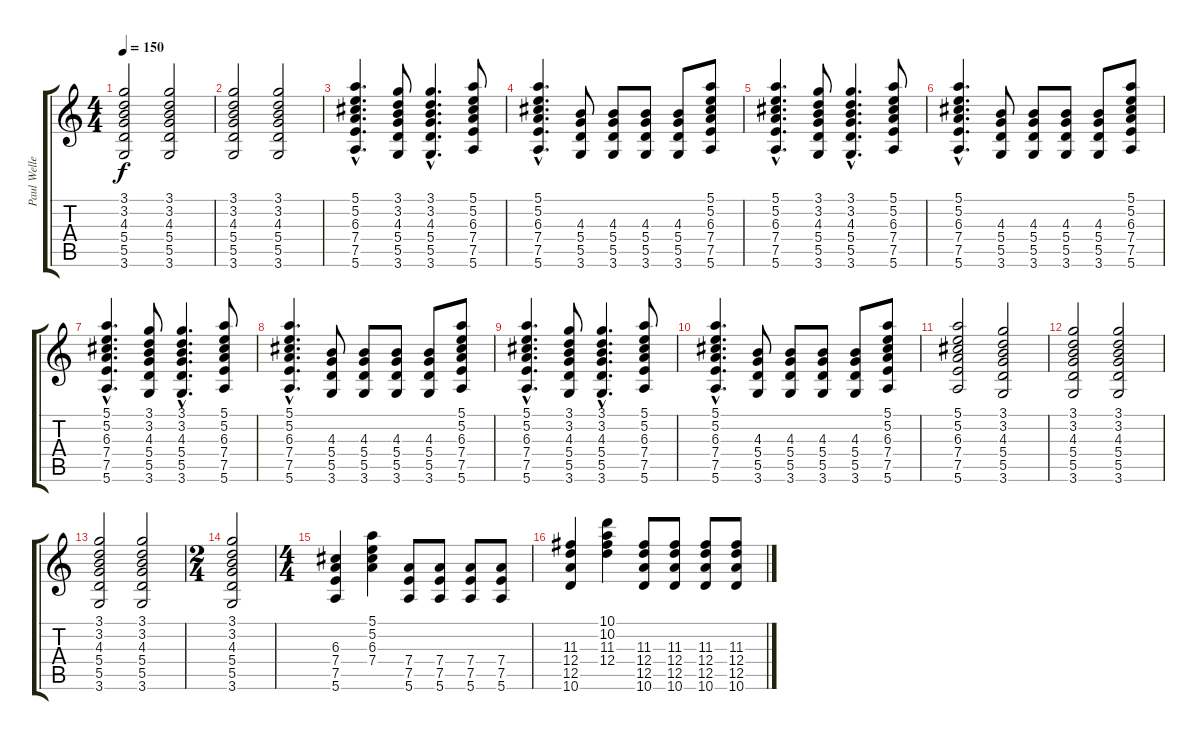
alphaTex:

\track ("Paul Weller" "Paul Welle") {instrument electricguitarclean}
\staff {score tabs}
\tuning (E4 B3 G3 D3 A2 E2) {hide}
\ts (4 4)
\tempo 150
\clef g2
\ks c
(3.1 3.2 4.3 5.4 5.5 3.6).2{dy f} (3.1 3.2 4.3 5.4 5.5 3.6).2 |
(3.1 3.2 4.3 5.4 5.5 3.6).2 (3.1 3.2 4.3 5.4 5.5 3.6).2 |
(5.1{hac} 5.2{hac} 6.3{hac} 7.4{hac} 7.5{hac} 5.6{hac}).4{d} (3.1 3.2 4.3 5.4 5.5 3.6).8 (3.1{hac} 3.2{hac} 4.3{hac} 5.4{hac} 5.5{hac} 3.6{hac}).4{d} (5.1 5.2 6.3 7.4 7.5 5.6).8 |
(5.1{hac} 5.2{hac} 6.3{hac} 7.4{hac} 7.5{hac} 5.6{hac}).4{d} (4.3 5.4 5.5 3.6).8 (4.3 5.4 5.5 3.6).8 (4.3 5.4 5.5 3.6).8 (4.3 5.4 5.5 3.6).8 (5.1 5.2 6.3 7.4 7.5 5.6).8 |
(5.1{hac} 5.2{hac} 6.3{hac} 7.4{hac} 7.5{hac} 5.6{hac}).4{d} (3.1 3.2 4.3 5.4 5.5 3.6).8 (3.1{hac} 3.2{hac} 4.3{hac} 5.4{hac} 5.5{hac} 3.6{hac}).4{d} (5.1 5.2 6.3 7.4 7.5 5.6).8 |
(5.1{hac} 5.2{hac} 6.3{hac} 7.4{hac} 7.5{hac} 5.6{hac}).4{d} (4.3 5.4 5.5 3.6).8 (4.3 5.4 5.5 3.6).8 (4.3 5.4 5.5 3.6).8 (4.3 5.4 5.5 3.6).8 (5.1 5.2 6.3 7.4 7.5 5.6).8 |
(5.1{hac} 5.2{hac} 6.3{hac} 7.4{hac} 7.5{hac} 5.6{hac}).4{d} (3.1 3.2 4.3 5.4 5.5 3.6).8 (3.1{hac} 3.2{hac} 4.3{hac} 5.4{hac} 5.5{hac} 3.6{hac}).4{d} (5.1 5.2 6.3 7.4 7.5 5.6).8 |
(5.1{hac} 5.2{hac} 6.3{hac} 7.4{hac} 7.5{hac} 5.6{hac}).4{d} (4.3 5.4 5.5 3.6).8 (4.3 5.4 5.5 3.6).8 (4.3 5.4 5.5 3.6).8 (4.3 5.4 5.5 3.6).8 (5.1 5.2 6.3 7.4 7.5 5.6).8 |
(5.1{hac} 5.2{hac} 6.3{hac} 7.4{hac} 7.5{hac} 5.6{hac}).4{d} (3.1 3.2 4.3 5.4 5.5 3.6).8 (3.1{hac} 3.2{hac} 4.3{hac} 5.4{hac} 5.5{hac} 3.6{hac}).4{d} (5.1 5.2 6.3 7.4 7.5 5.6).8 |
(5.1{hac} 5.2{hac} 6.3{hac} 7.4{hac} 7.5{hac} 5.6{hac}).4{d} (4.3 5.4 5.5 3.6).8 (4.3 5.4 5.5 3.6).8 (4.3 5.4 5.5 3.6).8 (4.3 5.4 5.5 3.6).8 (5.1 5.2 6.3 7.4 7.5 5.6).8 |
(5.1 5.2 6.3 7.4 7.5 5.6).2 (3.1 3.2 4.3 5.4 5.5 3.6).2 |
(3.1 3.2 4.3 5.4 5.5 3.6).2 (3.1 3.2 4.3 5.4 5.5 3.6).2 |
(3.1 3.2 4.3 5.4 5.5 3.6).2 (3.1 3.2 4.3 5.4 5.5 3.6).2 |
\ts (2 4)
(3.1 3.2 4.3 5.4 5.5 3.6).2 |
\ts (4 4)
(6.3 7.4 7.5 5.6).4 (5.1 5.2 6.3 7.4).4 (7.4 7.5 5.6).8 (7.4 7.5 5.6).8 (7.4 7.5 5.6).8 (7.4 7.5 5.6).8 |
(11.3 12.4 12.5 10.6).4 (10.1 10.2 11.3 12.4).4 (11.3 12.4 12.5 10.6).8 (11.3 12.4 12.5 10.6).8 (11.3 12.4 12.5 10.6).8 (11.3 12.4 12.5 10.6).8
